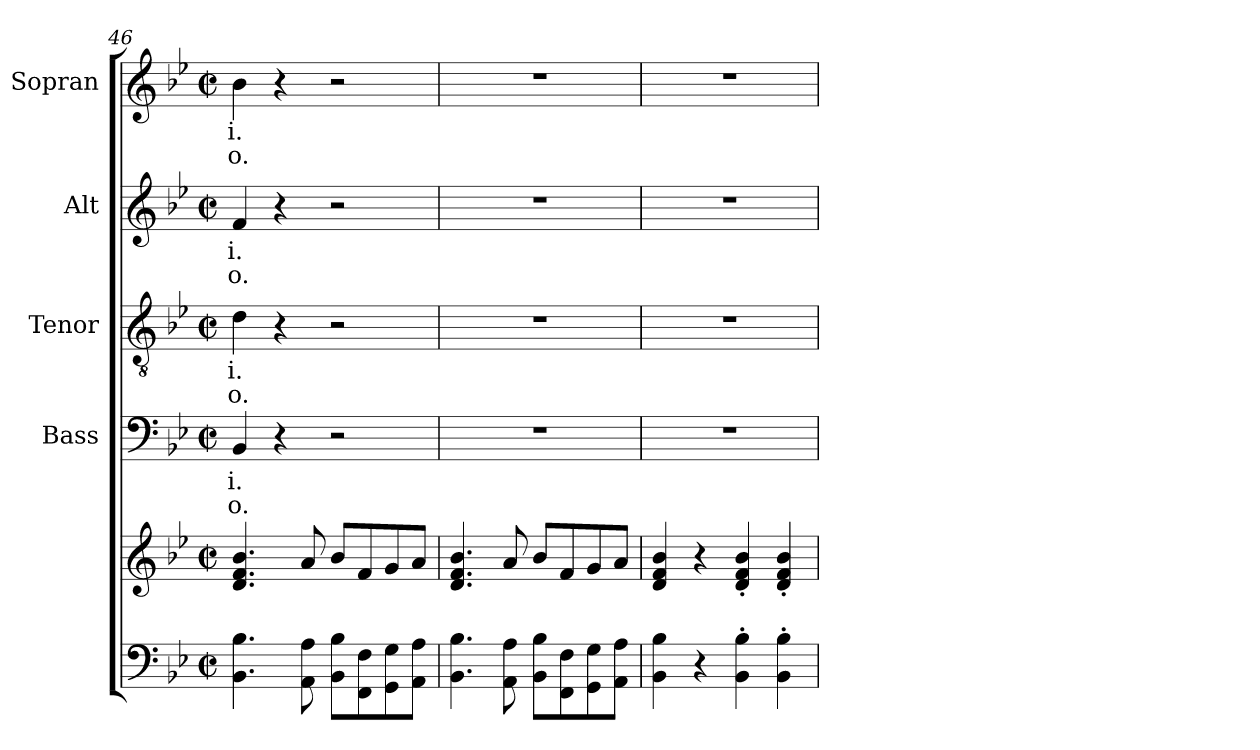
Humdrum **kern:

**kern	**kern	**kern	**text	**text	**kern	**text	**text	**kern	**text	**text	**kern	**text	**text
*part5	*part5	*part4	*part4	*part4	*part3	*part3	*part3	*part2	*part2	*part2	*part1	*part1	*part1
*staff6	*staff5	*staff4	*staff4	*staff4	*staff3	*staff3	*staff3	*staff2	*staff2	*staff2	*staff1	*staff1	*staff1
*	*	*I"Bass	*	*	*I"Tenor	*	*	*I"Alt	*	*	*I"Sopran	*	*
*	*	*I'B.	*	*	*I'T.	*	*	*I'A.	*	*	*I'S.	*	*
*clefF4	*clefG2	*clefF4	*	*	*clefGv2	*	*	*clefG2	*	*	*clefG2	*	*
*k[b-e-]	*k[b-e-]	*k[b-e-]	*	*	*k[b-e-]	*	*	*k[b-e-]	*	*	*k[b-e-]	*	*
*B-:	*B-:	*B-:	*	*	*B-:	*	*	*B-:	*	*	*B-:	*	*
*M2/2	*M2/2	*M2/2	*	*	*M2/2	*	*	*M2/2	*	*	*M2/2	*	*
*met(c|)	*met(c|)	*met(c|)	*	*	*met(c|)	*	*	*met(c|)	*	*	*met(c|)	*	*
=46	=46	=46	=46	=46	=46	=46	=46	=46	=46	=46	=46	=46	=46
!	!	!	!LO:LY:b	!LO:LY:b	!	!LO:LY:b	!LO:LY:b	!	!LO:LY:b	!LO:LY:b	!	!LO:LY:b	!LO:LY:b
4.BB-\ 4.B-\	4.d/ 4.f/ 4.b-/	4BB-/	-i.	-o.	4d\	-i.	-o.	4f/	-i.	-o.	4b-\	-i.	-o.
.	.	4r	.	.	4r	.	.	4r	.	.	4r	.	.
8AA\ 8A\	8a/	.	.	.	.	.	.	.	.	.	.	.	.
8BB-\ 8B-\L	8b-/L	2r	.	.	2r	.	.	2r	.	.	2r	.	.
8FF\ 8F\	8f/	.	.	.	.	.	.	.	.	.	.	.	.
8GG\ 8G\	8g/	.	.	.	.	.	.	.	.	.	.	.	.
8AA\ 8A\J	8a/J	.	.	.	.	.	.	.	.	.	.	.	.
=47	=47	=47	=47	=47	=47	=47	=47	=47	=47	=47	=47	=47	=47
4.BB-\ 4.B-\	4.d/ 4.f/ 4.b-/	1r	.	.	1r	.	.	1r	.	.	1r	.	.
8AA\ 8A\	8a/	.	.	.	.	.	.	.	.	.	.	.	.
8BB-\ 8B-\L	8b-/L	.	.	.	.	.	.	.	.	.	.	.	.
8FF\ 8F\	8f/	.	.	.	.	.	.	.	.	.	.	.	.
8GG\ 8G\	8g/	.	.	.	.	.	.	.	.	.	.	.	.
8AA\ 8A\J	8a/J	.	.	.	.	.	.	.	.	.	.	.	.
=48	=48	=48	=48	=48	=48	=48	=48	=48	=48	=48	=48	=48	=48
4BB-\ 4B-\	4d/ 4f/ 4b-/	1r	.	.	1r	.	.	1r	.	.	1r	.	.
4r	4r	.	.	.	.	.	.	.	.	.	.	.	.
4BB-\'> 4B-\'>	4d/'< 4f/'< 4b-/'<	.	.	.	.	.	.	.	.	.	.	.	.
4BB-\'> 4B-\'>	4d/'< 4f/'< 4b-/'<	.	.	.	.	.	.	.	.	.	.	.	.
=	=	=	=	=	=	=	=	=	=	=	=	=	=
*-	*-	*-	*-	*-	*-	*-	*-	*-	*-	*-	*-	*-	*-
